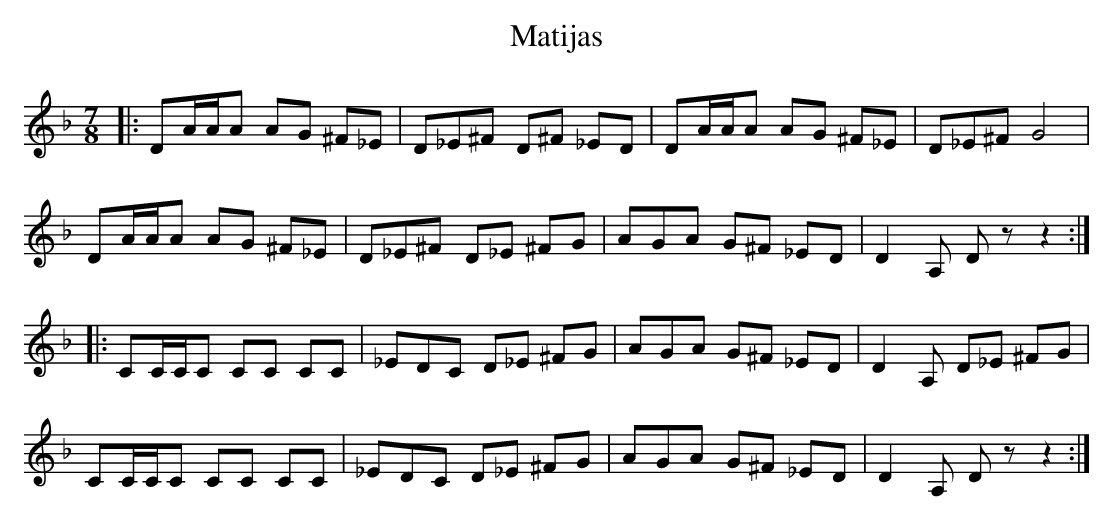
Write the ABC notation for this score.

X:1
T:Matijas
M:7/8
L:1/8
K:Dm
|: DA/A/A AG ^F_E | D_E^F D^F _ED |DA/A/A AG ^F_E | D_E^F G4 |
DA/A/A AG ^F_E | D_E^F D_E ^FG | AGA G^F _ED | D2A, Dz z2  :|
|: CC/C/C CC CC | _EDC D_E ^FG | AGA G^F _ED | D2A, D_E ^FG |
CC/C/C CC CC | _EDC D_E ^FG | AGA G^F _ED |D2A, Dz z2 :|
